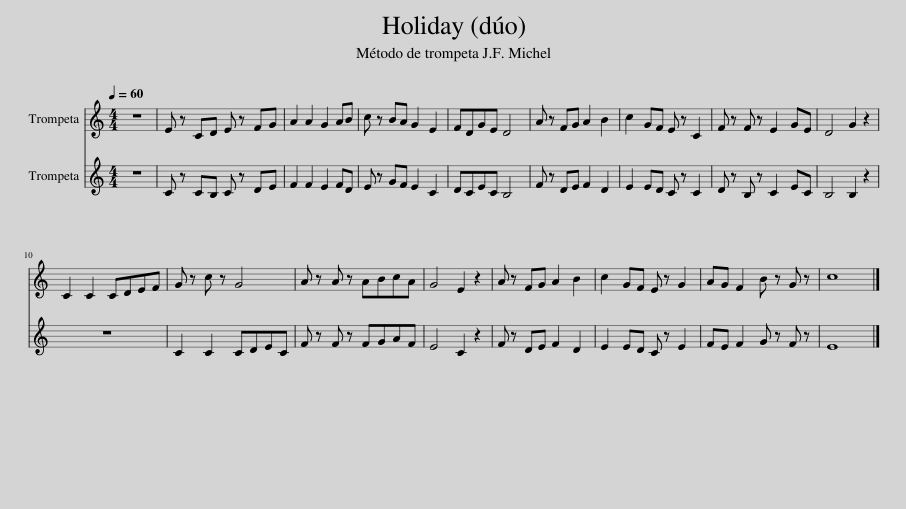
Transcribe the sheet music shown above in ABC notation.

X:1
%%score 1 2 3
L:1/8
Q:1/4=60
M:4/4
I:linebreak $
K:C
V:1 treble transpose=-2
V:2 treble transpose=-2
V:3 perc stafflines=1
K:none
V:1
[K:C] z8 | E z CD E z FG | A2 A2 G2 AB | c z BA G2 E2 | FDGE D4 | %5
 A z FG A2 B2 | c2 GF E z C2 | F z F z E2 GE | D4 G2 z2 |$ C2 C2 CDEF | %10
 G z c z G4 | A z A z ABcA | G4 E2 z2 | A z FG A2 B2 | c2 GF E z G2 | %15
 AG F2 B z G z | c8 |] %17
V:2
[K:C] z8 | C z CB, C z DE | F2 F2 E2 FD | E z GF E2 C2 | DCEC B,4 | %5
 F z DE F2 D2 | E2 ED C z C2 | D z B, z C2 EC | B,4 B,2 z2 |$ z8 | %10
 C2 C2 CDEC | F z F z FGAF | E4 C2 z2 | F z DE F2 D2 | E2 ED C z E2 | %15
 FE F2 G z F z | E8 |] %17
V:3
 E2 E2 E2 E2 | E2 E2 E2 E2 | E2 E2 E2 E2 | E2 E2 E2 E2 | E2 E2 E2 E2 | %5
 E2 E2 E2 E2 | E2 E2 E2 E2 | E2 E2 E2 E2 | E2 E2 E2 E2 |$ E2 E2 E2 E2 | %10
 E2 E2 E2 E2 | E2 E2 E2 E2 | E2 E2 E2 E2 | E2 E2 E2 E2 | E2 E2 E2 E2 | %15
 E2 E2 E2 E2 | E2 E2 E2 E2 |] %17
